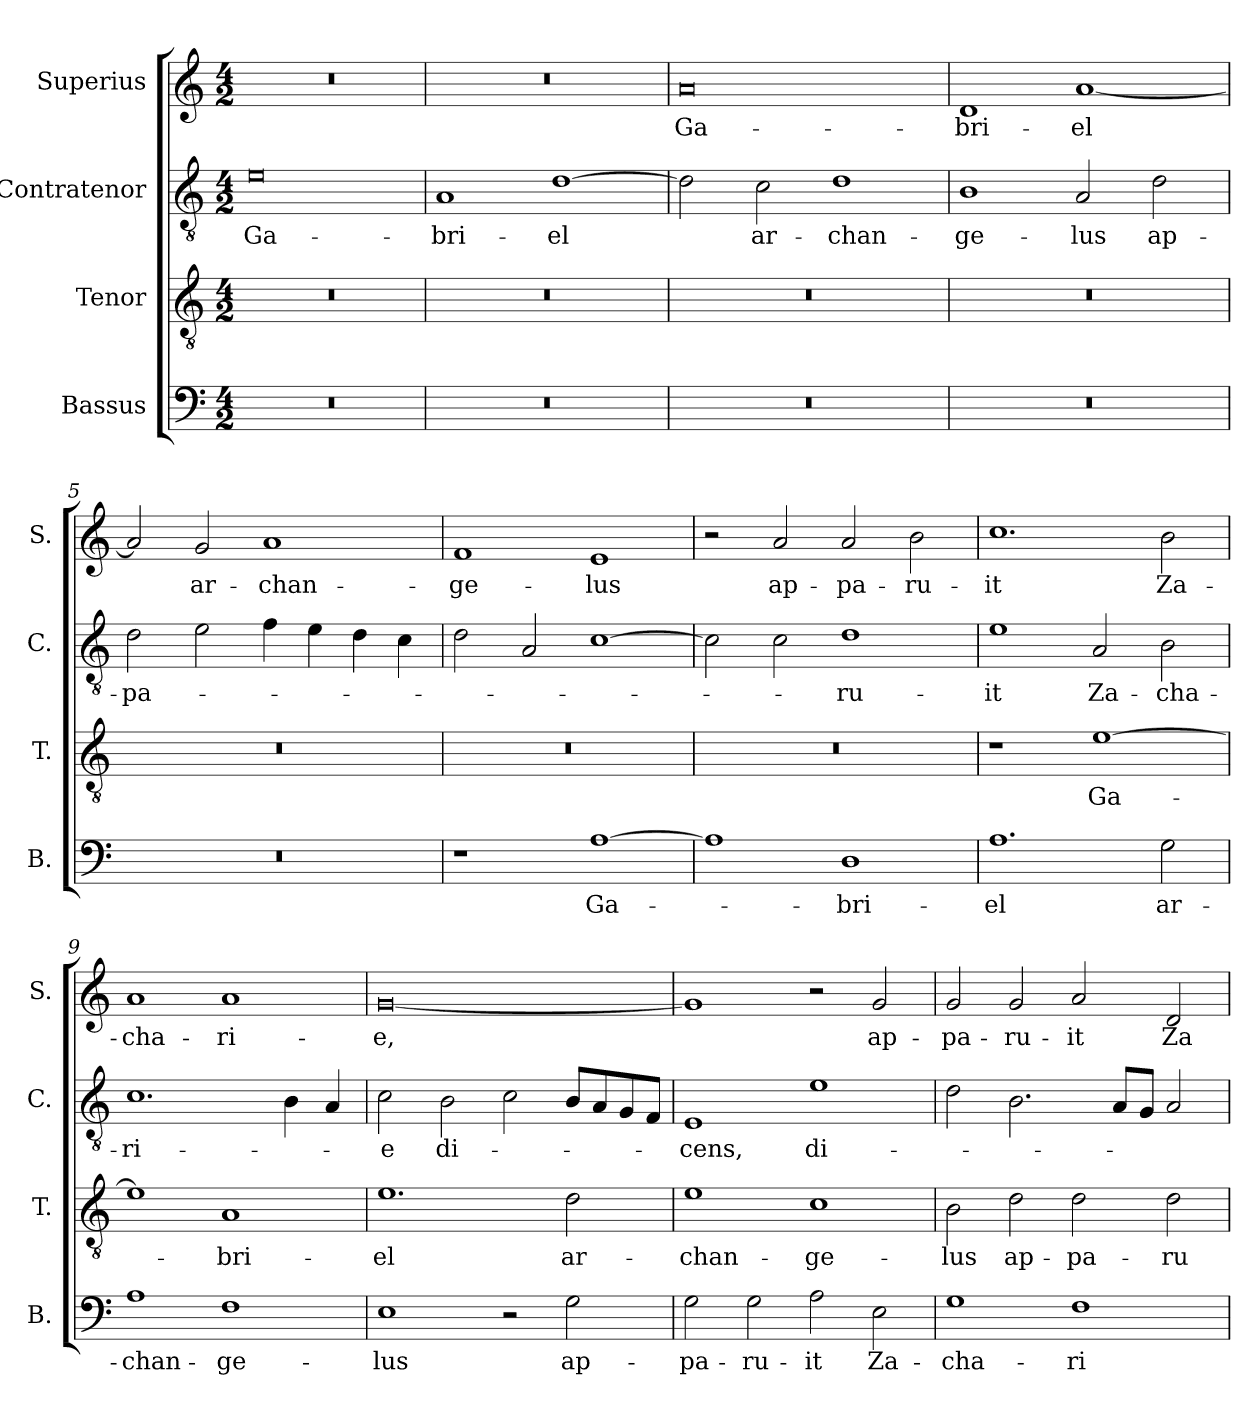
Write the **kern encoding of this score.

**kern	**text	**kern	**text	**kern	**text	**kern	**text
*part4	*part4	*part3	*part3	*part2	*part2	*part1	*part1
*staff4	*staff4	*staff3	*staff3	*staff2	*staff2	*staff1	*staff1
*I"Bassus	*	*I"Tenor	*	*I"Contratenor	*	*I"Superius	*
*I'B.	*	*I'T.	*	*I'C.	*	*I'S.	*
*clefF4	*	*clefGv2	*	*clefGv2	*	*clefG2	*
*k[]	*	*k[]	*	*k[]	*	*k[]	*
*M4/2	*	*M4/2	*	*M4/2	*	*M4/2	*
=1	=1	=1	=1	=1	=1	=1	=1
!	!	!	!	!	!LO:LY:b	!	!
0r	.	0r	.	0e	Ga-	0r	.
=2	=2	=2	=2	=2	=2	=2	=2
!	!	!	!	!	!LO:LY:b	!	!
0r	.	0r	.	1A	-bri-	0r	.
!	!	!	!	!	!LO:LY:b	!	!
.	.	.	.	[1d	-el	.	.
=3	=3	=3	=3	=3	=3	=3	=3
!	!	!	!	!	!	!	!LO:LY:b
0r	.	0r	.	2d\]	.	0a	Ga-
!	!	!	!	!	!LO:LY:b	!	!
.	.	.	.	2c\	ar-	.	.
!	!	!	!	!	!LO:LY:b	!	!
.	.	.	.	1d	-chan-	.	.
=4	=4	=4	=4	=4	=4	=4	=4
!	!	!	!	!	!LO:LY:b	!	!LO:LY:b
0r	.	0r	.	1B	-ge-	1d	-bri-
!	!	!	!	!	!LO:LY:b	!	!LO:LY:b
.	.	.	.	2A/	-lus	[1a	-el
!	!	!	!	!	!LO:LY:b	!	!
.	.	.	.	2d\	ap-	.	.
=5	=5	=5	=5	=5	=5	=5	=5
!	!	!	!	!	!LO:LY:b	!	!
0r	.	0r	.	2d\	-pa-	2a/]	.
!	!	!	!	!	!	!	!LO:LY:b
.	.	.	.	2e\	.	2g/	ar-
!	!	!	!	!	!	!	!LO:LY:b
.	.	.	.	4f\	.	1a	-chan-
.	.	.	.	4e\	.	.	.
.	.	.	.	4d\	.	.	.
.	.	.	.	4c\	.	.	.
=6	=6	=6	=6	=6	=6	=6	=6
!	!	!	!	!	!	!	!LO:LY:b
1r	.	0r	.	2d\	.	1f	-ge-
.	.	.	.	2A/	.	.	.
!	!LO:LY:b	!	!	!	!	!	!LO:LY:b
[1A	Ga-	.	.	[1c	.	1e	-lus
!!LO:LB:g=z
=7	=7	=7	=7	=7	=7	=7	=7
1A]	.	0r	.	2c\]	.	2r	.
!	!	!	!	!	!	!	!LO:LY:b
.	.	.	.	2c\	.	2a/	ap-
!	!LO:LY:b	!	!	!	!LO:LY:b	!	!LO:LY:b
1D	-bri-	.	.	1d	-ru-	2a/	-pa-
!	!	!	!	!	!	!	!LO:LY:b
.	.	.	.	.	.	2b\	-ru-
=8	=8	=8	=8	=8	=8	=8	=8
!	!LO:LY:b	!	!	!	!LO:LY:b	!	!LO:LY:b
1.A	-el	1r	.	1e	-it	1.cc	-it
!	!	!	!LO:LY:b	!	!LO:LY:b	!	!
.	.	[1e	Ga-	2A/	Za-	.	.
!	!LO:LY:b	!	!	!	!LO:LY:b	!	!LO:LY:b
2G\	ar-	.	.	2B\	-cha-	2b\	Za-
=9	=9	=9	=9	=9	=9	=9	=9
!	!LO:LY:b	!	!	!	!LO:LY:b	!	!LO:LY:b
1A	-chan-	1e]	.	1.c	-ri-	1a	-cha-
!	!LO:LY:b	!	!LO:LY:b	!	!	!	!LO:LY:b
1F	-ge-	1A	-bri-	.	.	1a	-ri-
.	.	.	.	4B\	.	.	.
.	.	.	.	4A/	.	.	.
=10	=10	=10	=10	=10	=10	=10	=10
!	!LO:LY:b	!	!LO:LY:b	!	!LO:LY:b	!	!LO:LY:b
1E	-lus	1.e	-el	2c\	-e	[0g	-e,
!	!	!	!	!	!LO:LY:b	!	!
.	.	.	.	2B\	di-	.	.
2r	.	.	.	2c\	.	.	.
!	!LO:LY:b	!	!LO:LY:b	!	!	!	!
2G\	ap-	2d\	ar-	8B/L	.	.	.
.	.	.	.	8A/	.	.	.
.	.	.	.	8G/	.	.	.
.	.	.	.	8F/J	.	.	.
=11	=11	=11	=11	=11	=11	=11	=11
!	!LO:LY:b	!	!LO:LY:b	!	!LO:LY:b	!	!
2G\	-pa-	1e	-chan-	1E	-cens,	1g]	.
!	!LO:LY:b	!	!	!	!	!	!
2G\	-ru-	.	.	.	.	.	.
!	!LO:LY:b	!	!LO:LY:b	!	!LO:LY:b	!	!
2A\	-it	1c	-ge-	1e	di-	2r	.
!	!LO:LY:b	!	!	!	!	!	!LO:LY:b
2E\	Za-	.	.	.	.	2g/	ap-
!!LO:LB:g=z
=12	=12	=12	=12	=12	=12	=12	=12
!	!LO:LY:b	!	!LO:LY:b	!	!	!	!LO:LY:b
1G	-cha-	2B\	-lus	2d\	.	2g/	-pa-
!	!	!	!LO:LY:b	!	!	!	!LO:LY:b
.	.	2d\	ap-	2.B\	.	2g/	-ru-
!	!LO:LY:b	!	!LO:LY:b	!	!	!	!LO:LY:b
1F	-ri-	2d\	-pa-	.	.	2a/	-it
.	.	.	.	8A/L	.	.	.
.	.	.	.	8G/J	.	.	.
!	!	!	!LO:LY:b	!	!	!	!LO:LY:b
.	.	2d\	-ru-	2A/	.	2d/	Za-
=	=	=	=	=	=	=	=
*-	*-	*-	*-	*-	*-	*-	*-
